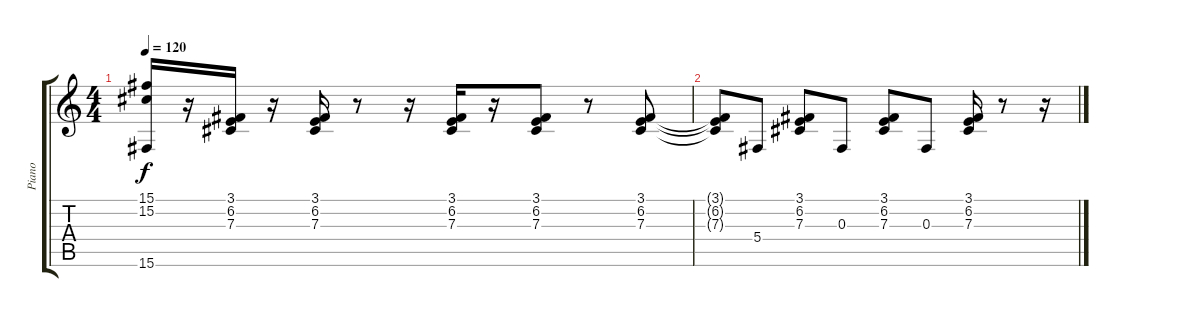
\track ("Piano" "Piano") {instrument acousticgrandpiano}
\staff {score tabs}
\tuning (Eb4 Bb3 Gb3 Db3 Ab2 Eb2) {hide}
\ts (4 4)
\tempo 120
\clef g2
\ks c
(15.1{t} 15.2{t} 15.6{t}).16{dy f} r.16 (3.1 6.2 7.3).16 r.16 (3.1 6.2 7.3).16 r.8 r.16 (3.1 6.2 7.3).16 r.16 (3.1 6.2 7.3).8 r.8 (3.1 6.2 7.3).8 |
(3.1{t} 6.2{t} 7.3{t}).8 5.4.8 (3.1 6.2 7.3).8 0.3.8 (3.1 6.2 7.3).8 0.3.8 (3.1 6.2 7.3).16 r.8 r.16
